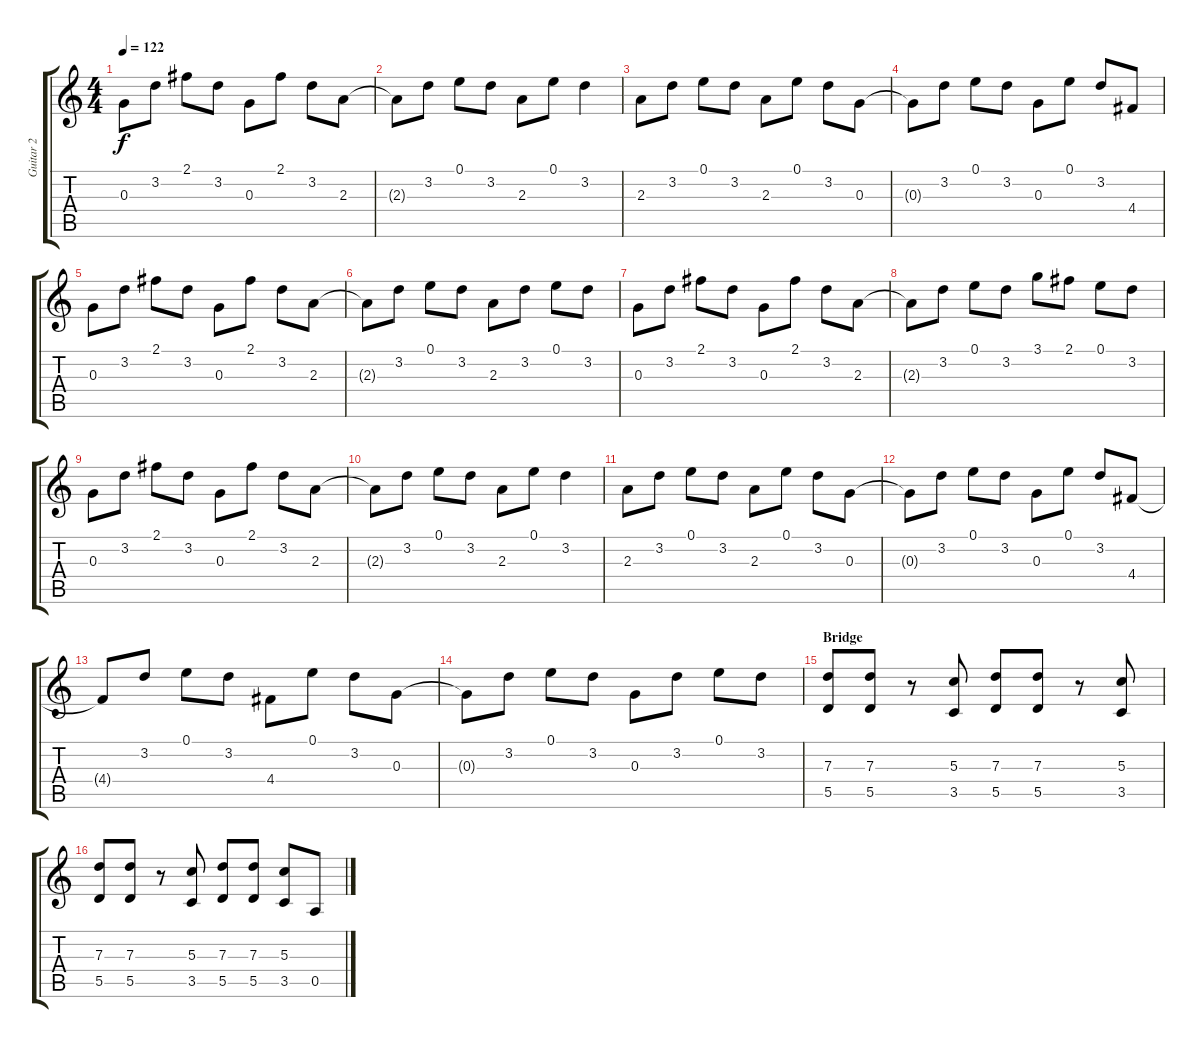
\track ("Guitar 2" "Guitar 2") {instrument electricguitarclean}
\staff {score tabs}
\tuning (E4 B3 G3 D3 A2 D2) {hide}
\ts (4 4)
\tempo 122
\clef g2
\ks c
0.3.8{dy f} 3.2.8 2.1.8 3.2.8 0.3.8 2.1.8 3.2.8 2.3.8 |
2.3{t}.8 3.2.8 0.1.8 3.2.8 2.3.8 0.1.8 3.2.4 |
2.3.8{volume 10} 3.2.8 0.1.8 3.2.8 2.3.8 0.1.8 3.2.8 0.3.8 |
0.3{t}.8 3.2.8 0.1.8 3.2.8 0.3.8 0.1.8 3.2.8 4.4.8 |
0.3.8{volume 13} 3.2.8 2.1.8 3.2.8 0.3.8 2.1.8 3.2.8 2.3.8 |
2.3{t}.8 3.2.8 0.1.8 3.2.8 2.3.8 3.2.8 0.1.8 3.2.8 |
0.3.8 3.2.8 2.1.8 3.2.8 0.3.8 2.1.8 3.2.8 2.3.8 |
2.3{t}.8 3.2.8 0.1.8 3.2.8 3.1.8 2.1.8 0.1.8 3.2.8 |
0.3.8 3.2.8 2.1.8 3.2.8 0.3.8 2.1.8 3.2.8 2.3.8 |
2.3{t}.8 3.2.8 0.1.8 3.2.8 2.3.8 0.1.8 3.2.4 |
2.3.8{volume 10} 3.2.8 0.1.8 3.2.8 2.3.8 0.1.8 3.2.8 0.3.8 |
0.3{t}.8 3.2.8 0.1.8 3.2.8 0.3.8 0.1.8 3.2.8 4.4.8 |
4.4{t}.8 3.2.8 0.1.8 3.2.8 4.4.8 0.1.8 3.2.8 0.3.8 |
0.3{t}.8 3.2.8 0.1.8 3.2.8 0.3.8 3.2.8 0.1.8 3.2.8 |
\section ("" "Bridge")
(7.3 5.5).8{volume 13 instrument distortionguitar} (7.3 5.5).8 r.8 (5.3 3.5).8 (7.3 5.5).8 (7.3 5.5).8 r.8 (5.3 3.5).8 |
(7.3 5.5).8 (7.3 5.5).8 r.8 (5.3 3.5).8 (7.3 5.5).8 (7.3 5.5).8 (5.3 3.5).8 0.5.8
